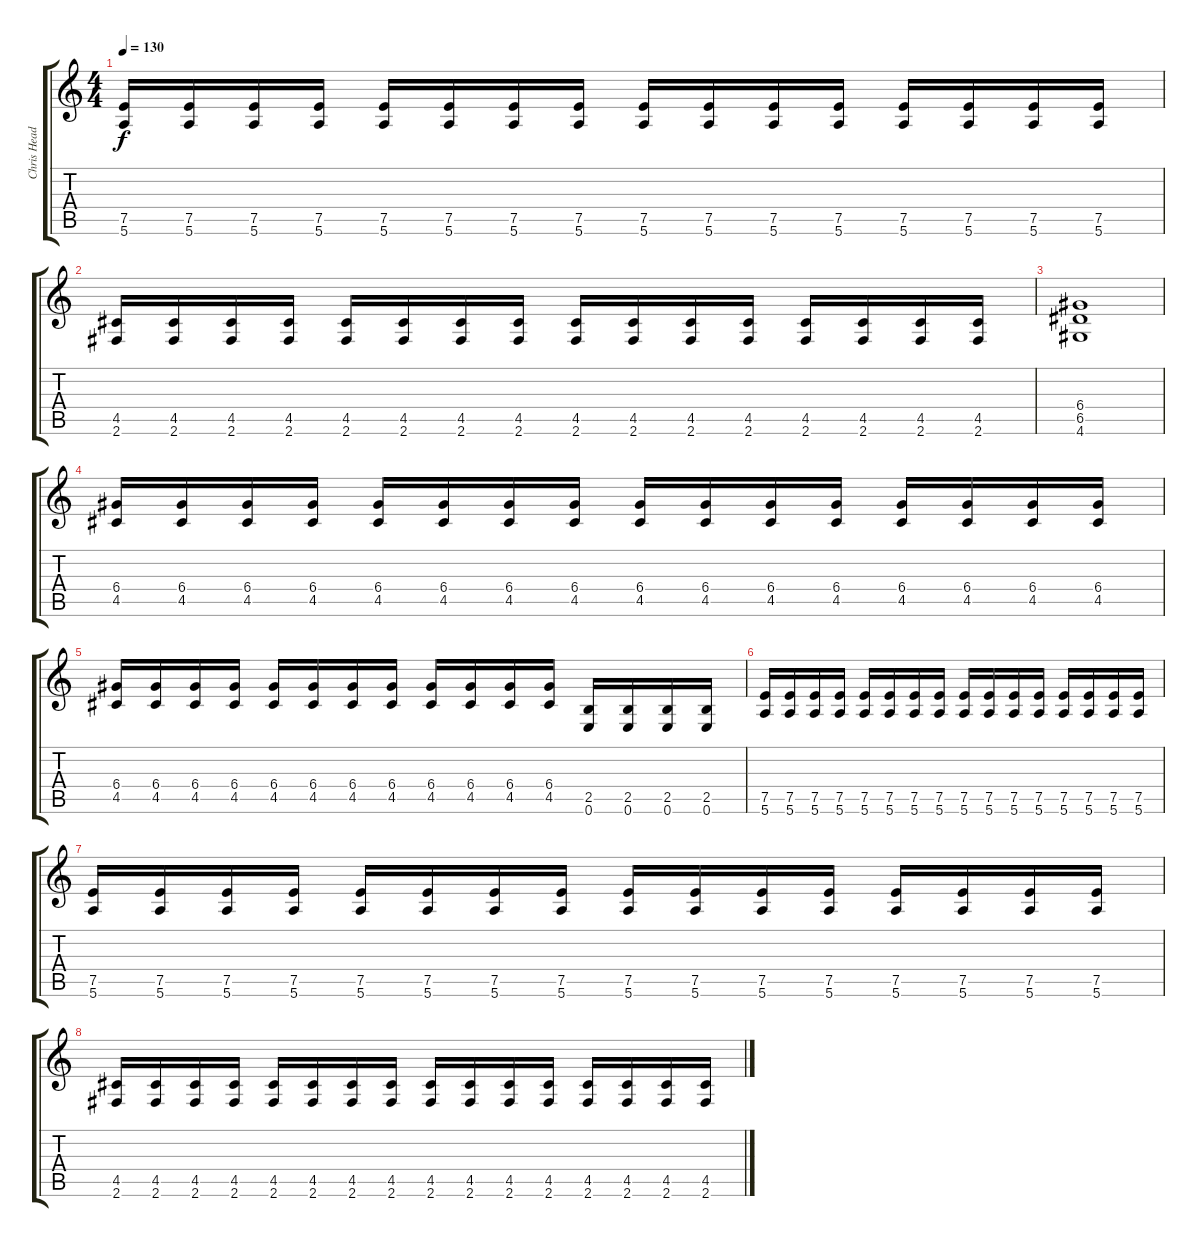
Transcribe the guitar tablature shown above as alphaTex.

\track ("Chris Head Guitar" "Chris Head") {instrument overdrivenguitar}
\staff {score tabs}
\tuning (E4 B3 G3 D3 A2 E2) {hide}
\ts (4 4)
\tempo 130
\clef g2
\ks c
(7.5 5.6).16{dy f} (7.5 5.6).16 (7.5 5.6).16 (7.5 5.6).16 (7.5 5.6).16 (7.5 5.6).16 (7.5 5.6).16 (7.5 5.6).16 (7.5 5.6).16 (7.5 5.6).16 (7.5 5.6).16 (7.5 5.6).16 (7.5 5.6).16 (7.5 5.6).16 (7.5 5.6).16 (7.5 5.6).16 |
(4.5 2.6).16 (4.5 2.6).16 (4.5 2.6).16 (4.5 2.6).16 (4.5 2.6).16 (4.5 2.6).16 (4.5 2.6).16 (4.5 2.6).16 (4.5 2.6).16 (4.5 2.6).16 (4.5 2.6).16 (4.5 2.6).16 (4.5 2.6).16 (4.5 2.6).16 (4.5 2.6).16 (4.5 2.6).16 |
(6.4 6.5 4.6).1 |
(6.4 4.5).16{volume 14} (6.4 4.5).16 (6.4 4.5).16 (6.4 4.5).16 (6.4 4.5).16 (6.4 4.5).16 (6.4 4.5).16 (6.4 4.5).16 (6.4 4.5).16 (6.4 4.5).16 (6.4 4.5).16 (6.4 4.5).16 (6.4 4.5).16 (6.4 4.5).16 (6.4 4.5).16 (6.4 4.5).16 |
(6.4 4.5).16 (6.4 4.5).16 (6.4 4.5).16 (6.4 4.5).16 (6.4 4.5).16 (6.4 4.5).16 (6.4 4.5).16 (6.4 4.5).16 (6.4 4.5).16 (6.4 4.5).16 (6.4 4.5).16 (6.4 4.5).16 (2.5 0.6).16 (2.5 0.6).16 (2.5 0.6).16 (2.5 0.6).16 |
(7.5 5.6).16 (7.5 5.6).16 (7.5 5.6).16 (7.5 5.6).16 (7.5 5.6).16 (7.5 5.6).16 (7.5 5.6).16 (7.5 5.6).16 (7.5 5.6).16 (7.5 5.6).16 (7.5 5.6).16 (7.5 5.6).16 (7.5 5.6).16 (7.5 5.6).16 (7.5 5.6).16 (7.5 5.6).16 |
(7.5 5.6).16 (7.5 5.6).16 (7.5 5.6).16 (7.5 5.6).16 (7.5 5.6).16 (7.5 5.6).16 (7.5 5.6).16 (7.5 5.6).16 (7.5 5.6).16 (7.5 5.6).16 (7.5 5.6).16 (7.5 5.6).16 (7.5 5.6).16 (7.5 5.6).16 (7.5 5.6).16 (7.5 5.6).16 |
(4.5 2.6).16 (4.5 2.6).16 (4.5 2.6).16 (4.5 2.6).16 (4.5 2.6).16 (4.5 2.6).16 (4.5 2.6).16 (4.5 2.6).16 (4.5 2.6).16 (4.5 2.6).16 (4.5 2.6).16 (4.5 2.6).16 (4.5 2.6).16 (4.5 2.6).16 (4.5 2.6).16 (4.5 2.6).16
